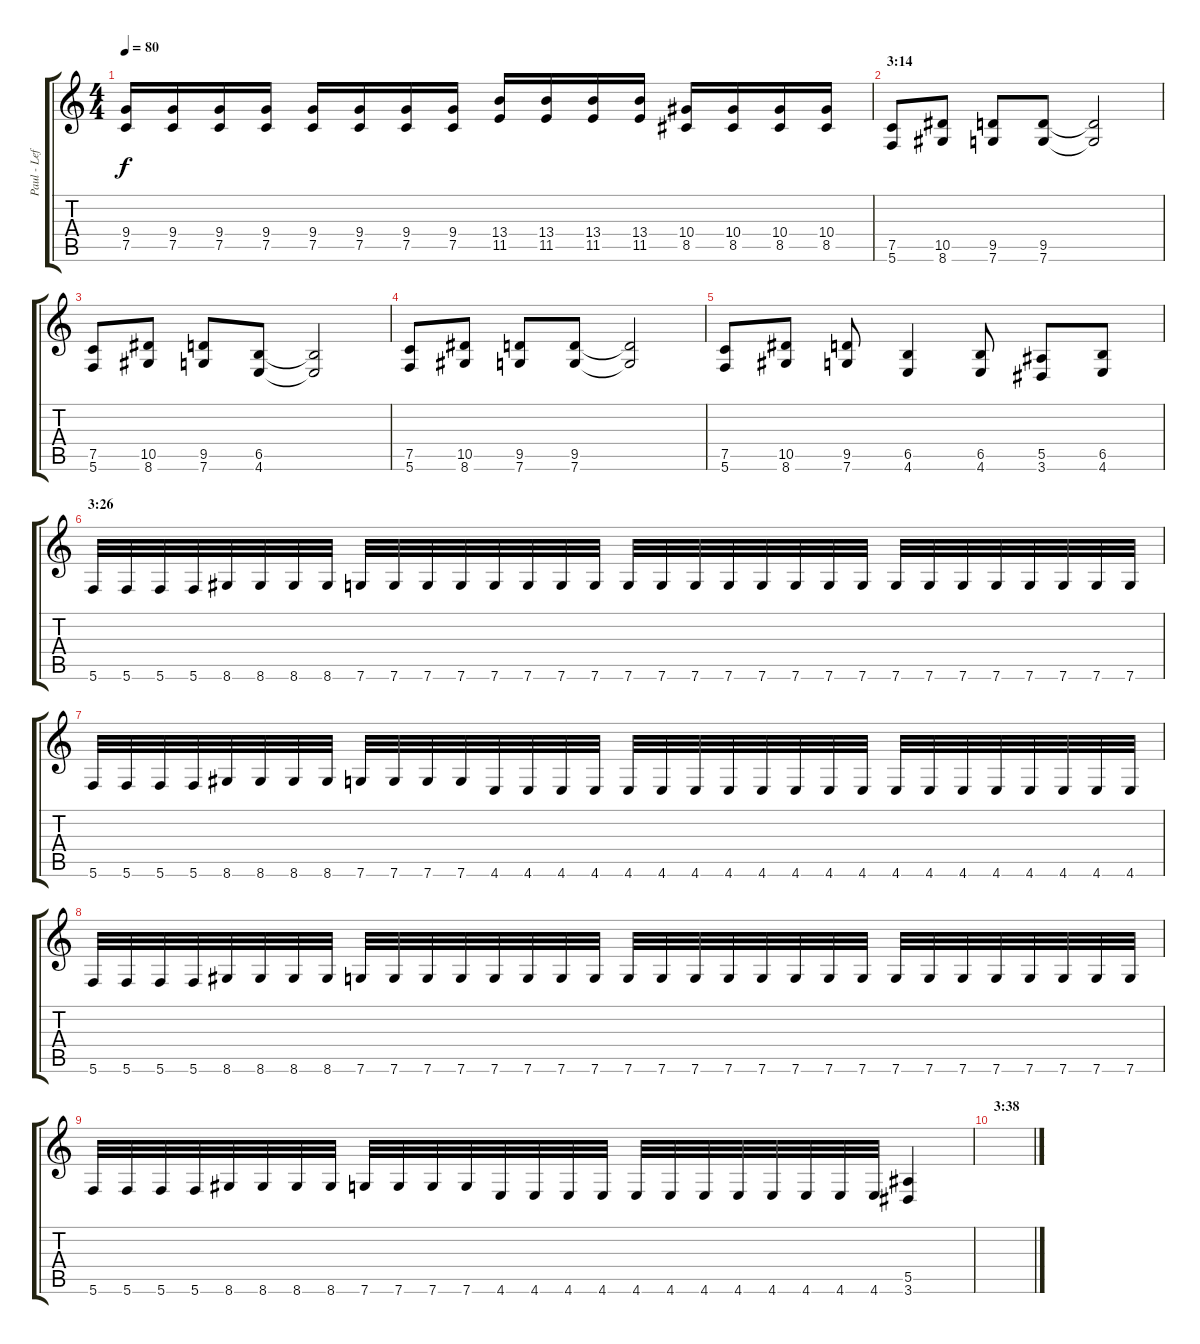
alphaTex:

\track ("Paul - Left" "Paul - Lef") {instrument distortionguitar}
\staff {score tabs}
\tuning (C4 G3 Eb3 Bb2 F2 C2) {hide}
\ts (4 4)
\tempo 80
\clef g2
\ks c
(9.4 7.5).16{dy f} (9.4 7.5).16 (9.4 7.5).16 (9.4 7.5).16 (9.4 7.5).16 (9.4 7.5).16 (9.4 7.5).16 (9.4 7.5).16 (13.4 11.5).16 (13.4 11.5).16 (13.4 11.5).16 (13.4 11.5).16 (10.4 8.5).16 (10.4 8.5).16 (10.4 8.5).16 (10.4 8.5).16 |
\section ("" "3:14")
(7.5 5.6).8 (10.5 8.6).8 (9.5 7.6).8 (9.5 7.6).8 (9.5{t} 7.6{t}).2 |
(7.5 5.6).8 (10.5 8.6).8 (9.5 7.6).8 (6.5 4.6).8 (6.5{t} 4.6{t}).2 |
(7.5 5.6).8 (10.5 8.6).8 (9.5 7.6).8 (9.5 7.6).8 (9.5{t} 7.6{t}).2 |
(7.5 5.6).8 (10.5 8.6).8 (9.5 7.6).8 (6.5 4.6).4 (6.5 4.6).8 (5.5 3.6).8 (6.5 4.6).8 |
\section ("" "3:26")
5.6.32 5.6.32 5.6.32 5.6.32 8.6.32 8.6.32 8.6.32 8.6.32 7.6.32 7.6.32 7.6.32 7.6.32 7.6.32 7.6.32 7.6.32 7.6.32 7.6.32 7.6.32 7.6.32 7.6.32 7.6.32 7.6.32 7.6.32 7.6.32 7.6.32 7.6.32 7.6.32 7.6.32 7.6.32 7.6.32 7.6.32 7.6.32 |
5.6.32 5.6.32 5.6.32 5.6.32 8.6.32 8.6.32 8.6.32 8.6.32 7.6.32 7.6.32 7.6.32 7.6.32 4.6.32 4.6.32 4.6.32 4.6.32 4.6.32 4.6.32 4.6.32 4.6.32 4.6.32 4.6.32 4.6.32 4.6.32 4.6.32 4.6.32 4.6.32 4.6.32 4.6.32 4.6.32 4.6.32 4.6.32 |
5.6.32 5.6.32 5.6.32 5.6.32 8.6.32 8.6.32 8.6.32 8.6.32 7.6.32 7.6.32 7.6.32 7.6.32 7.6.32 7.6.32 7.6.32 7.6.32 7.6.32 7.6.32 7.6.32 7.6.32 7.6.32 7.6.32 7.6.32 7.6.32 7.6.32 7.6.32 7.6.32 7.6.32 7.6.32 7.6.32 7.6.32 7.6.32 |
5.6.32 5.6.32 5.6.32 5.6.32 8.6.32 8.6.32 8.6.32 8.6.32 7.6.32 7.6.32 7.6.32 7.6.32 4.6.32 4.6.32 4.6.32 4.6.32 4.6.32 4.6.32 4.6.32 4.6.32 4.6.32 4.6.32 4.6.32 4.6.32 (5.5 3.6).4 |
\section ("" "3:38")
